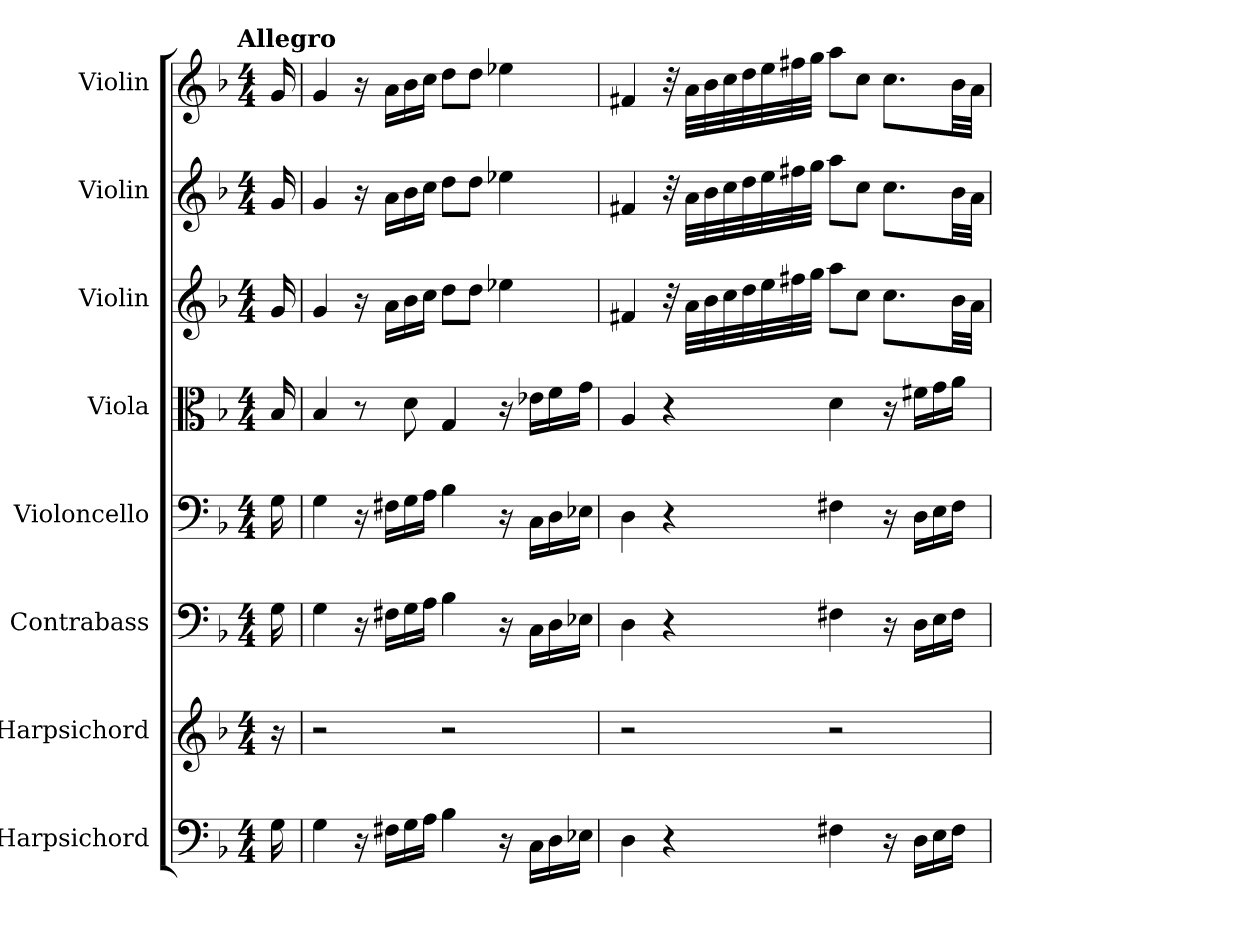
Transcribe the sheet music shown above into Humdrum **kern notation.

**kern	**kern	**kern	**kern	**kern	**kern	**kern	**kern
*part8	*part7	*part6	*part5	*part4	*part3	*part2	*part1
*staff8	*staff7	*staff6	*staff5	*staff4	*staff3	*staff2	*staff1
*I"Harpsichord	*I"Harpsichord	*I"Contrabass	*I"Violoncello	*I"Viola	*I"Violin	*I"Violin	*I"Violin
*I'Hpschd	*I'Hpschd	*I'Cb	*I'Vc	*I'Vla	*I'Vln	*I'Vln	*I'Vln
*clefF4	*clefG2	*clefF4	*clefF4	*clefC3	*clefG2	*clefG2	*clefG2
*k[b-]	*k[b-]	*k[b-]	*k[b-]	*k[b-]	*k[b-]	*k[b-]	*k[b-]
!!LO:TX:omd:t=Allegro
*M4/4	*M4/4	*M4/4	*M4/4	*M4/4	*M4/4	*M4/4	*M4/4
*MM120	*MM120	*MM120	*MM120	*MM120	*MM120	*MM120	*MM120
=	=	=	=	=	=	=	=
16G\	16r	16G\	16G\	16B-/	16g/	16g/	16g/
=1	=1	=1	=1	=1	=1	=1	=1
4G\	2r	4G\	4G\	4B-/	4g/	4g/	4g/
16r	.	16r	16r	8r	16r	16r	16r
16F#X\LL	.	16F#X\LL	16F#X\LL	.	16a\LL	16a\LL	16a\LL
16G\	.	16G\	16G\	8d\	16b-\	16b-\	16b-\
16A\JJ	.	16A\JJ	16A\JJ	.	16cc\JJ	16cc\JJ	16cc\JJ
4B-\	2r	4B-\	4B-\	4G/	8dd\L	8dd\L	8dd\L
.	.	.	.	.	8dd\J	8dd\J	8dd\J
16r	.	16r	16r	16r	4ee-X\	4ee-X\	4ee-X\
16C\LL	.	16C\LL	16C\LL	16e-X\LL	.	.	.
16D\	.	16D\	16D\	16f\	.	.	.
16E-X\JJ	.	16E-X\JJ	16E-X\JJ	16g\JJ	.	.	.
=2	=2	=2	=2	=2	=2	=2	=2
4D\	2r	4D\	4D\	4A/	4f#X/	4f#X/	4f#X/
4r	.	4r	4r	4r	32r	32r	32r
.	.	.	.	.	32a\LLL	32a\LLL	32a\LLL
.	.	.	.	.	32b-\	32b-\	32b-\
.	.	.	.	.	32cc\	32cc\	32cc\
.	.	.	.	.	32dd\	32dd\	32dd\
.	.	.	.	.	32ee\	32ee\	32ee\
.	.	.	.	.	32ff#X\	32ff#X\	32ff#X\
.	.	.	.	.	32gg\JJJ	32gg\JJJ	32gg\JJJ
4F#X\	2r	4F#X\	4F#X\	4d\	8aa\L	8aa\L	8aa\L
.	.	.	.	.	8cc\J	8cc\J	8cc\J
16r	.	16r	16r	16r	8.cc\L	8.cc\L	8.cc\L
16D\LL	.	16D\LL	16D\LL	16f#X\LL	.	.	.
16E\	.	16E\	16E\	16g\	.	.	.
16F#\JJ	.	16F#\JJ	16F#\JJ	16a\JJ	32b-\LL	32b-\LL	32b-\LL
.	.	.	.	.	32a\JJJ	32a\JJJ	32a\JJJ
=	=	=	=	=	=	=	=
*-	*-	*-	*-	*-	*-	*-	*-
